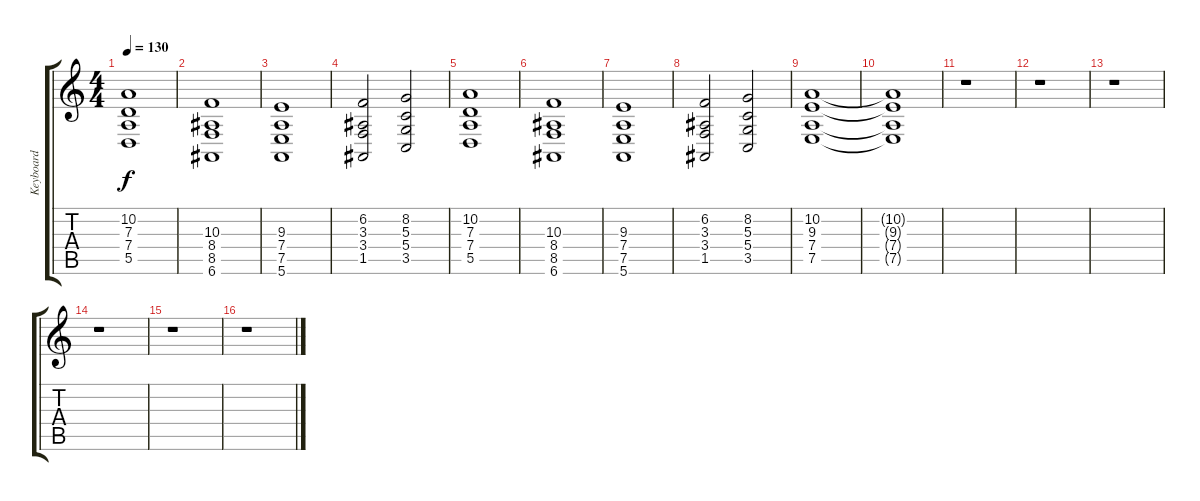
\track ("Keyboard" "Keyboard") {instrument churchorgan}
\staff {score tabs}
\tuning (E4 B3 G3 D3 A2 E2) {hide}
\ts (4 4)
\tempo 130
\clef g2
\ks c
(10.2 7.3 7.4 5.5).1{dy f} |
(10.3 8.4 8.5 6.6).1 |
(9.3 7.4 7.5 5.6).1 |
(6.2 3.3 3.4 1.5).2 (8.2 5.3 5.4 3.5).2 |
(10.2 7.3 7.4 5.5).1 |
(10.3 8.4 8.5 6.6).1 |
(9.3 7.4 7.5 5.6).1 |
(6.2 3.3 3.4 1.5).2 (8.2 5.3 5.4 3.5).2 |
(10.2 9.3 7.4 7.5).1 |
(10.2{t} 9.3{t} 7.4{t} 7.5{t}).1 |
r.1 |
r.1 |
r.1 |
r.1 |
r.1 |
r.1
